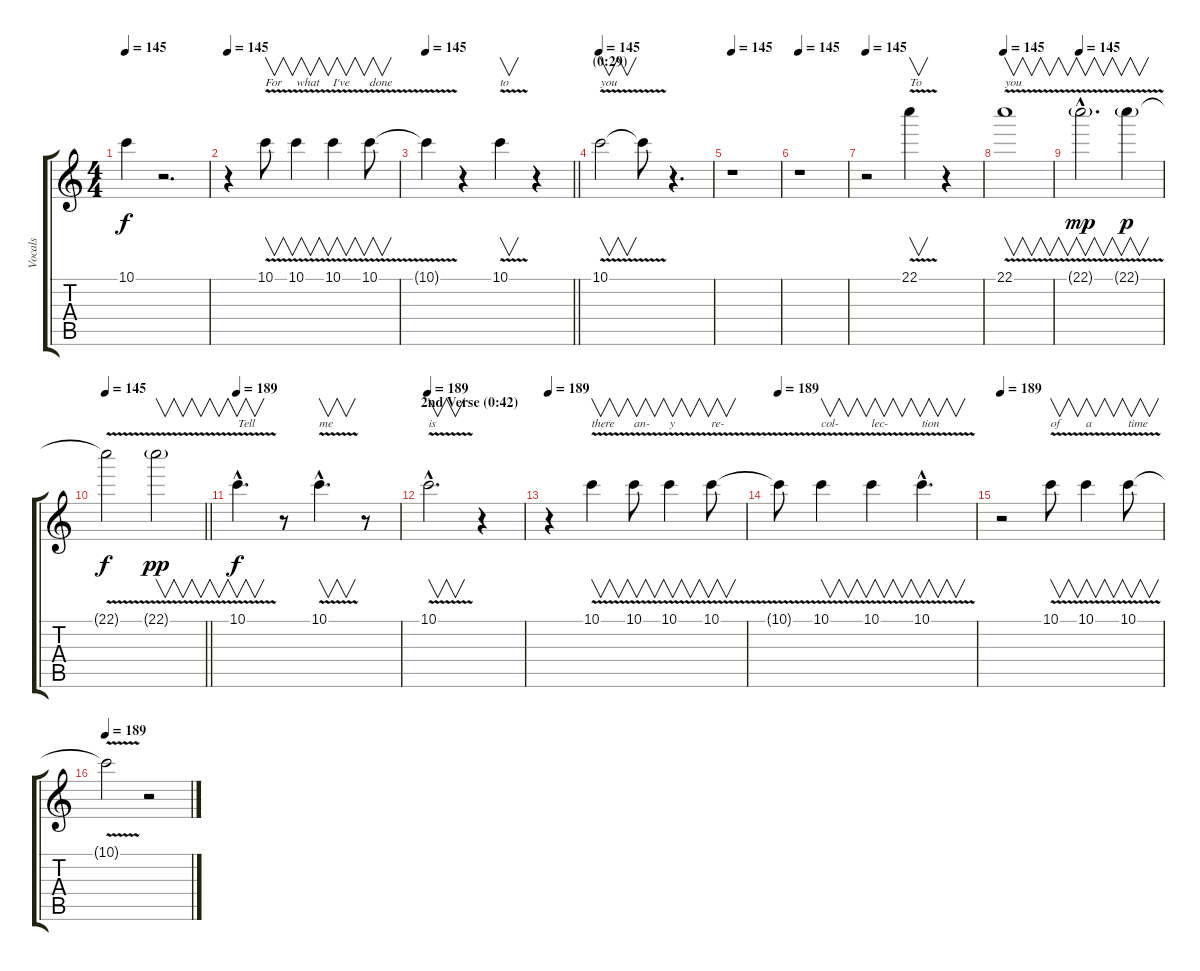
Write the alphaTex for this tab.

\track ("Vocals" "Vocals") {instrument guitarharmonics}
\staff {score tabs}
\tuning (D4 A3 F3 C3 G2 C2) {hide}
\ts (4 4)
\tempo 145
\clef g2
\ks c
10.1{t}.4{dy f} r.2{d} |
\tempo 145
r.4 10.1{v}.8{v txt "For"} 10.1{v}.4{v txt "what"} 10.1{v}.4{v txt "I've"} 10.1{v}.8{v txt "done"} |
\tempo 145
\barLineRight lightlight
10.1{t}.4 r.4 10.1{v}.4{v txt "to"} r.4 |
\section ("" "(0:29)")
\tempo 145
10.1{v}.2{v txt "you"} 10.1{t}.8 r.4{d} |
\tempo 145
r.1 |
\tempo 145
r.1 |
\tempo 145
r.2 22.1{v}.4{v txt "To"} r.4 |
\tempo 145
22.1{v}.1{v txt "you"} |
\tempo 145
22.1{v g hac}.2{v d dy mp} 22.1{v g}.4{v dy p} |
\tempo 145
\barLineRight lightlight
22.1{t}.2{dy f} 22.1{v g}.2{v dy pp} |
\tempo 189
10.1{v hac}.4{v d txt "Tell" dy f} r.8 10.1{v hac}.4{v d txt "me"} r.8 |
\section ("" "2nd Verse (0:42)")
\tempo 189
10.1{v hac}.2{v d txt "is"} r.4 |
\tempo 189
r.4 10.1{v}.4{v txt "there"} 10.1{v}.8{v txt "an-"} 10.1{v}.4{v txt "y"} 10.1{v}.8{v txt "re-"} |
\tempo 189
10.1{t}.8 10.1{v}.4{v txt "col-"} 10.1{v}.4{v txt "lec-"} 10.1{v hac}.4{v d txt "tion"} |
\tempo 189
r.2 10.1{v}.8{v txt "of"} 10.1{v}.4{v txt "a"} 10.1{v}.8{v txt "time"} |
\tempo 189
10.1{t}.2 r.2
